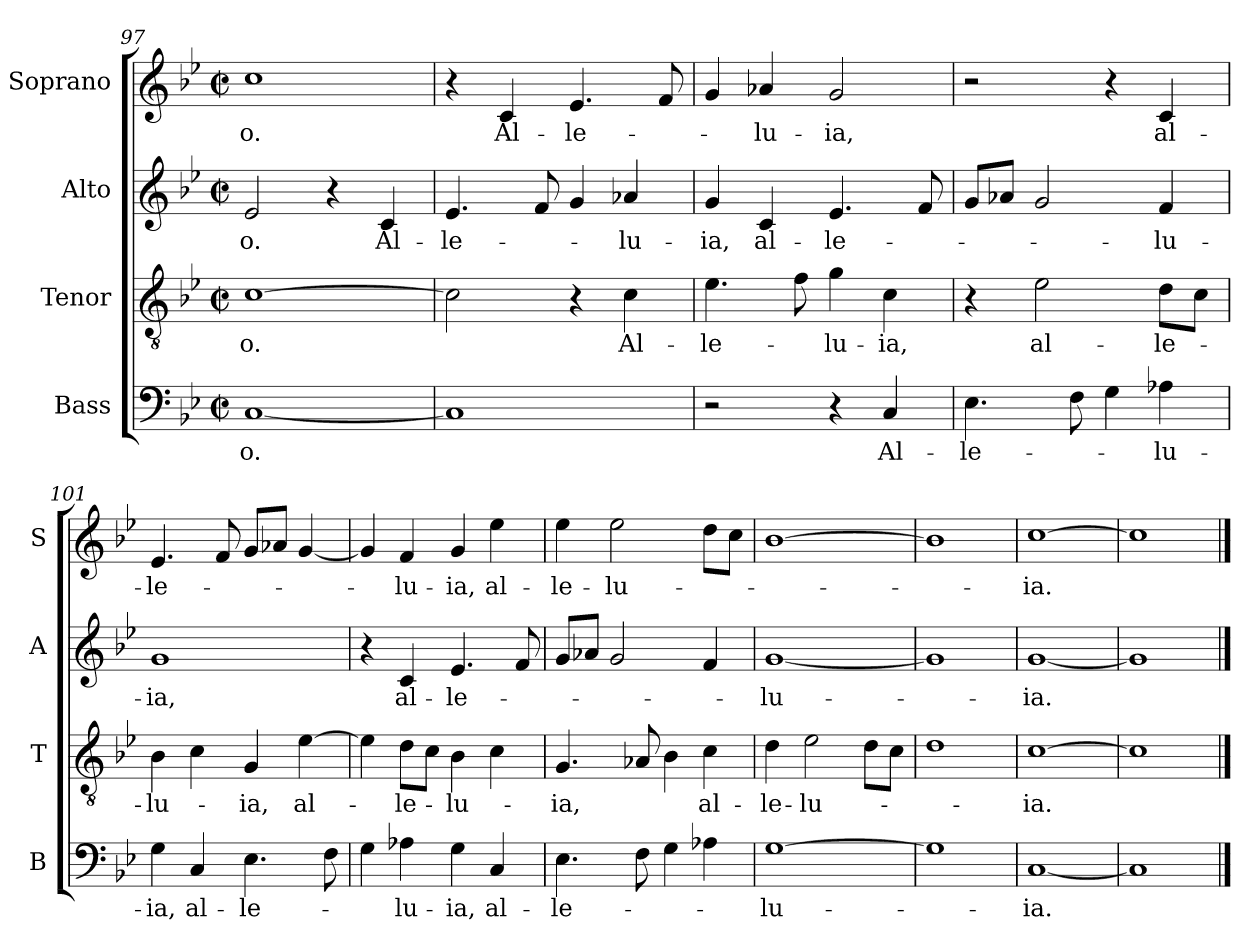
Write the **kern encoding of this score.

**kern	**text	**kern	**text	**kern	**text	**kern	**text
*part4	*part4	*part3	*part3	*part2	*part2	*part1	*part1
*staff4	*staff4	*staff3	*staff3	*staff2	*staff2	*staff1	*staff1
*I"Bass	*	*I"Tenor	*	*I"Alto	*	*I"Soprano	*
*I'B	*	*I'T	*	*I'A	*	*I'S	*
*clefF4	*	*clefGv2	*	*clefG2	*	*clefG2	*
*k[b-e-]	*	*k[b-e-]	*	*k[b-e-]	*	*k[b-e-]	*
*B-:	*	*B-:	*	*B-:	*	*B-:	*
*M2/2	*	*M2/2	*	*M2/2	*	*M2/2	*
*met(c|)	*	*met(c|)	*	*met(c|)	*	*met(c|)	*
=97	=97	=97	=97	=97	=97	=97	=97
!	!LO:LY:b	!	!LO:LY:b	!	!LO:LY:b	!	!LO:LY:b
[1C	-o.	[1c	-o.	2e-/	-o.	1cc	-o.
.	.	.	.	4r	.	.	.
!	!	!	!	!	!LO:LY:b	!	!
.	.	.	.	4c/	Al-	.	.
!!LO:PB:g=z
=98	=98	=98	=98	=98	=98	=98	=98
!	!	!	!	!	!LO:LY:b	!	!
1C]	.	2c\]	.	4.e-/	-le-	4r	.
!	!	!	!	!	!	!	!LO:LY:b
.	.	.	.	.	.	4c/	Al-
.	.	.	.	8f/	.	.	.
!	!	!	!	!	!	!	!LO:LY:b
.	.	4r	.	4g/	.	4.e-/	-le-
!	!	!	!LO:LY:b	!	!LO:LY:b	!	!
.	.	4c\	Al-	4a-X/	-lu-	.	.
.	.	.	.	.	.	8f/	.
=99	=99	=99	=99	=99	=99	=99	=99
!	!	!	!LO:LY:b	!	!LO:LY:b	!	!
2r	.	4.e-\	-le-	4g/	-ia,	4g/	.
!	!	!	!	!	!LO:LY:b	!	!LO:LY:b
.	.	.	.	4c/	al-	4a-X/	-lu-
.	.	8f\	.	.	.	.	.
!	!	!	!LO:LY:b	!	!LO:LY:b	!	!LO:LY:b
4r	.	4g\	-lu-	4.e-/	-le-	2g/	-ia,
!	!LO:LY:b	!	!LO:LY:b	!	!	!	!
4C/	Al-	4c\	-ia,	.	.	.	.
.	.	.	.	8f/	.	.	.
=100	=100	=100	=100	=100	=100	=100	=100
!	!LO:LY:b	!	!	!	!	!	!
4.E-\	-le-	4r	.	8g/L	.	2r	.
.	.	.	.	8a-X/J	.	.	.
!	!	!	!LO:LY:b	!	!	!	!
.	.	2e-\	al-	2g/	.	.	.
8F\	.	.	.	.	.	.	.
4G\	.	.	.	.	.	4r	.
!	!LO:LY:b	!	!LO:LY:b	!	!LO:LY:b	!	!LO:LY:b
4A-X\	-lu-	8d\L	-le-	4f/	-lu-	4c/	al-
.	.	8c\J	.	.	.	.	.
=101	=101	=101	=101	=101	=101	=101	=101
!	!LO:LY:b	!	!LO:LY:b	!	!LO:LY:b	!	!LO:LY:b
4G\	-ia,	4B-\	-lu-	1g	-ia,	4.e-/	-le-
!	!LO:LY:b	!	!	!	!	!	!
4C/	al-	4c\	.	.	.	.	.
.	.	.	.	.	.	8f/	.
!	!LO:LY:b	!	!LO:LY:b	!	!	!	!
4.E-\	-le-	4G/	-ia,	.	.	8g/L	.
.	.	.	.	.	.	8a-X/J	.
!	!	!	!LO:LY:b	!	!	!	!
.	.	[4e-\	al-	.	.	[4g/	.
8F\	.	.	.	.	.	.	.
=102	=102	=102	=102	=102	=102	=102	=102
4G\	.	4e-\]	.	4r	.	4g/]	.
!	!LO:LY:b	!	!LO:LY:b	!	!LO:LY:b	!	!LO:LY:b
4A-X\	-lu-	8d\L	-le-	4c/	al-	4f/	-lu-
.	.	8c\J	.	.	.	.	.
!	!LO:LY:b	!	!LO:LY:b	!	!LO:LY:b	!	!LO:LY:b
4G\	-ia,	4B-\	-lu-	4.e-/	-le-	4g/	-ia,
!	!LO:LY:b	!	!	!	!	!	!LO:LY:b
4C/	al-	4c\	.	.	.	4ee-\	al-
.	.	.	.	8f/	.	.	.
!!LO:LB:g=z
=103	=103	=103	=103	=103	=103	=103	=103
!	!LO:LY:b	!	!LO:LY:b	!	!	!	!LO:LY:b
4.E-\	-le-	4.G/	-ia,	8g/L	.	4ee-\	-le-
.	.	.	.	8a-X/J	.	.	.
!	!	!	!	!	!	!	!LO:LY:b
.	.	.	.	2g/	.	2ee-\	-lu-
8F\	.	8A-X/	.	.	.	.	.
4G\	.	4B-\	.	.	.	.	.
!	!	!	!LO:LY:b	!	!	!	!
4A-X\	.	4c\	al-	4f/	.	8dd\L	.
.	.	.	.	.	.	8cc\J	.
=104	=104	=104	=104	=104	=104	=104	=104
!	!LO:LY:b	!	!LO:LY:b	!	!LO:LY:b	!	!
[1G	-lu-	4d\	-le-	[1g	-lu-	[1b-	.
!	!	!	!LO:LY:b	!	!	!	!
.	.	2e-\	-lu-	.	.	.	.
.	.	8d\L	.	.	.	.	.
.	.	8c\J	.	.	.	.	.
=105	=105	=105	=105	=105	=105	=105	=105
1G]	.	1d	.	1g]	.	1b-]	.
=106	=106	=106	=106	=106	=106	=106	=106
!	!LO:LY:b	!	!LO:LY:b	!	!LO:LY:b	!	!LO:LY:b
[1C	-ia.	[1c	-ia.	[1g	-ia.	[1cc	-ia.
=107	=107	=107	=107	=107	=107	=107	=107
1C]	.	1c]	.	1g]	.	1cc]	.
==	==	==	==	==	==	==	==
*-	*-	*-	*-	*-	*-	*-	*-
